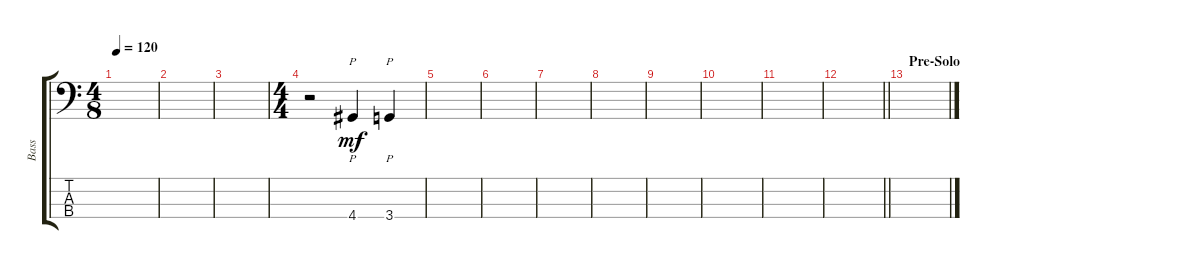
\track ("Bass" "Bass") {instrument synthbass2}
\staff {score tabs}
\tuning (G2 D2 A1 E1) {hide}
\ts (4 8)
\tempo 120
\clef f4
\ks c
|
|
|
\ts (4 4)
r.2 4.4.4{p dy mf} 3.4.4{p} |
|
|
|
|
|
|
|
\barLineRight lightlight
|
\section ("" "Pre-Solo")
